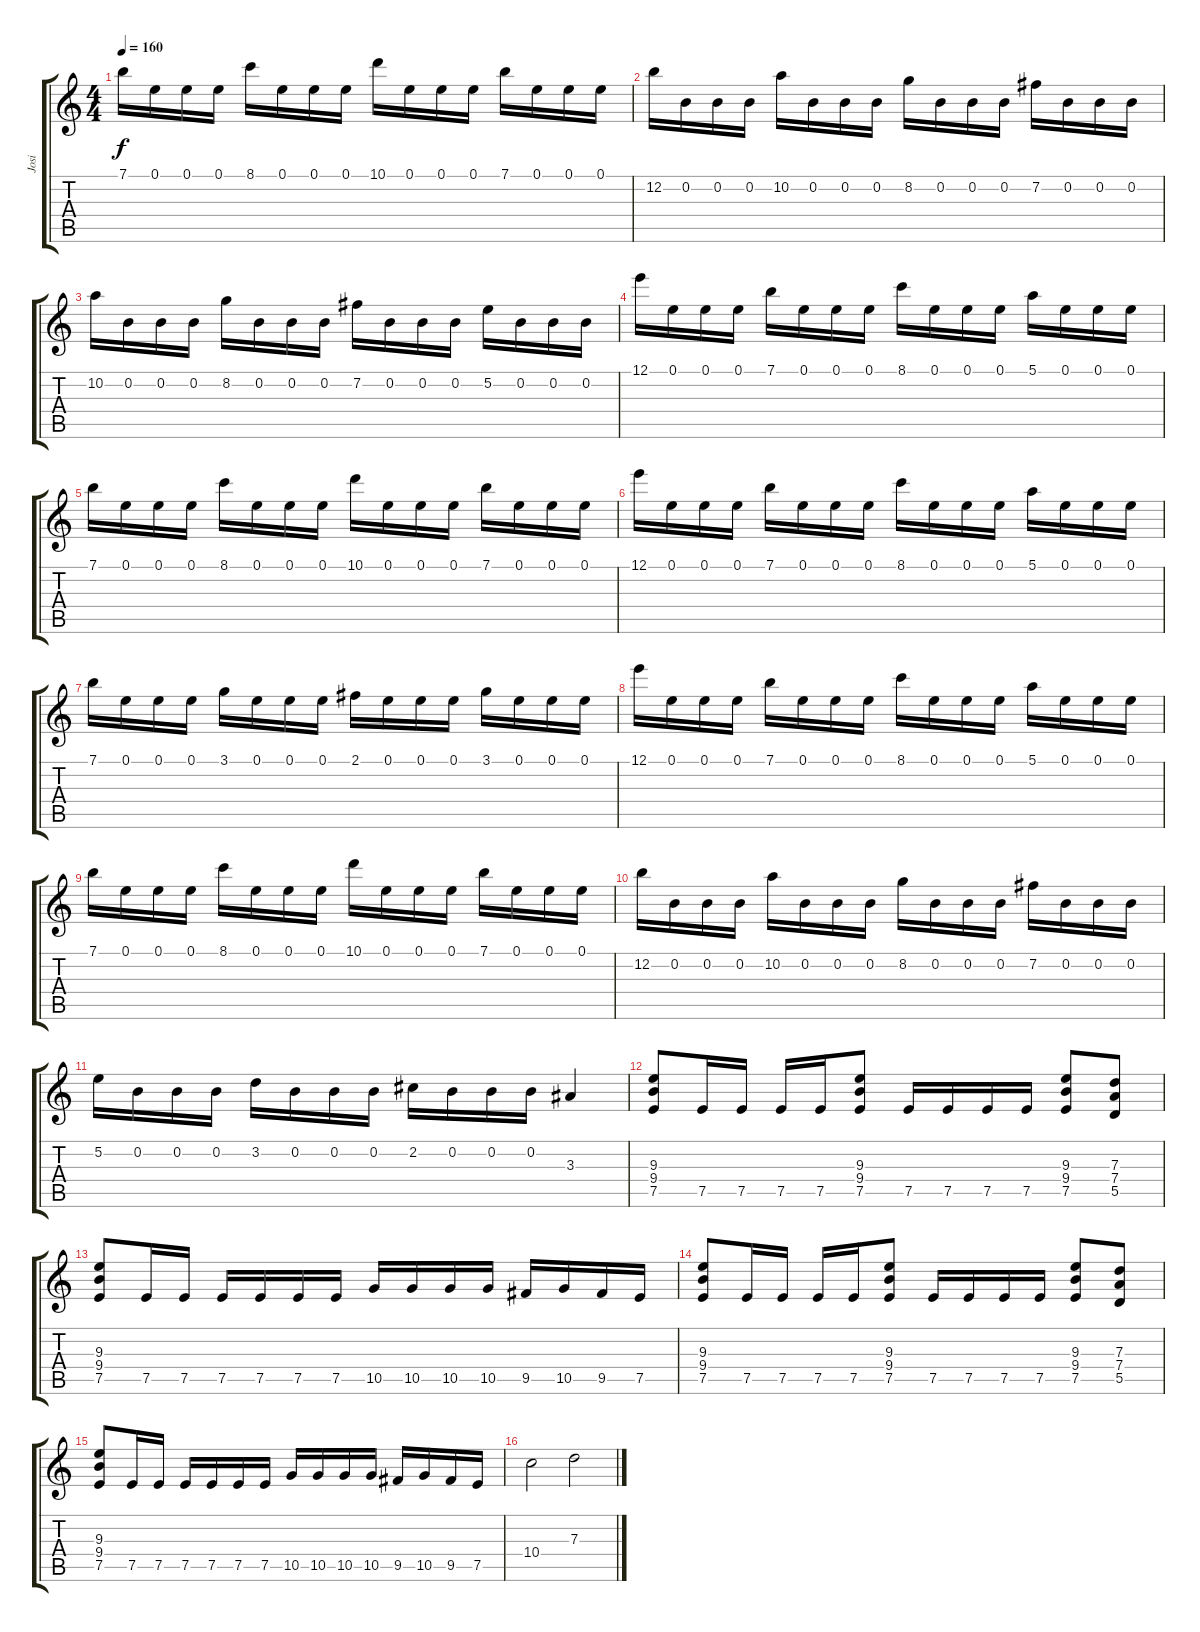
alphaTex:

\track ("Josi" "Josi") {instrument overdrivenguitar}
\staff {score tabs}
\tuning (E4 B3 G3 D3 A2 E2) {hide}
\ts (4 4)
\tempo 160
\clef g2
\ks c
7.1.16{dy f} 0.1.16 0.1.16 0.1.16 8.1.16 0.1.16 0.1.16 0.1.16 10.1.16 0.1.16 0.1.16 0.1.16 7.1.16 0.1.16 0.1.16 0.1.16 |
12.2.16 0.2.16 0.2.16 0.2.16 10.2.16 0.2.16 0.2.16 0.2.16 8.2.16 0.2.16 0.2.16 0.2.16 7.2.16 0.2.16 0.2.16 0.2.16 |
10.2.16 0.2.16 0.2.16 0.2.16 8.2.16 0.2.16 0.2.16 0.2.16 7.2.16 0.2.16 0.2.16 0.2.16 5.2.16 0.2.16 0.2.16 0.2.16 |
12.1.16 0.1.16 0.1.16 0.1.16 7.1.16 0.1.16 0.1.16 0.1.16 8.1.16 0.1.16 0.1.16 0.1.16 5.1.16 0.1.16 0.1.16 0.1.16 |
7.1.16 0.1.16 0.1.16 0.1.16 8.1.16 0.1.16 0.1.16 0.1.16 10.1.16 0.1.16 0.1.16 0.1.16 7.1.16 0.1.16 0.1.16 0.1.16 |
12.1.16 0.1.16 0.1.16 0.1.16 7.1.16 0.1.16 0.1.16 0.1.16 8.1.16 0.1.16 0.1.16 0.1.16 5.1.16 0.1.16 0.1.16 0.1.16 |
7.1.16 0.1.16 0.1.16 0.1.16 3.1.16 0.1.16 0.1.16 0.1.16 2.1.16 0.1.16 0.1.16 0.1.16 3.1.16 0.1.16 0.1.16 0.1.16 |
12.1.16 0.1.16 0.1.16 0.1.16 7.1.16 0.1.16 0.1.16 0.1.16 8.1.16 0.1.16 0.1.16 0.1.16 5.1.16 0.1.16 0.1.16 0.1.16 |
7.1.16 0.1.16 0.1.16 0.1.16 8.1.16 0.1.16 0.1.16 0.1.16 10.1.16 0.1.16 0.1.16 0.1.16 7.1.16 0.1.16 0.1.16 0.1.16 |
12.2.16 0.2.16 0.2.16 0.2.16 10.2.16 0.2.16 0.2.16 0.2.16 8.2.16 0.2.16 0.2.16 0.2.16 7.2.16 0.2.16 0.2.16 0.2.16 |
5.2.16 0.2.16 0.2.16 0.2.16 3.2.16 0.2.16 0.2.16 0.2.16 2.2.16 0.2.16 0.2.16 0.2.16 3.3.4 |
(9.3 9.4 7.5).8 7.5.16 7.5.16 7.5.16 7.5.16 (9.3 9.4 7.5).8 7.5.16 7.5.16 7.5.16 7.5.16 (9.3 9.4 7.5).8 (7.3 7.4 5.5).8 |
(9.3 9.4 7.5).8 7.5.16 7.5.16 7.5.16 7.5.16 7.5.16 7.5.16 10.5.16 10.5.16 10.5.16 10.5.16 9.5.16 10.5.16 9.5.16 7.5.16 |
(9.3 9.4 7.5).8 7.5.16 7.5.16 7.5.16 7.5.16 (9.3 9.4 7.5).8 7.5.16 7.5.16 7.5.16 7.5.16 (9.3 9.4 7.5).8 (7.3 7.4 5.5).8 |
(9.3 9.4 7.5).8 7.5.16 7.5.16 7.5.16 7.5.16 7.5.16 7.5.16 10.5.16 10.5.16 10.5.16 10.5.16 9.5.16 10.5.16 9.5.16 7.5.16 |
10.4.2 7.3.2
